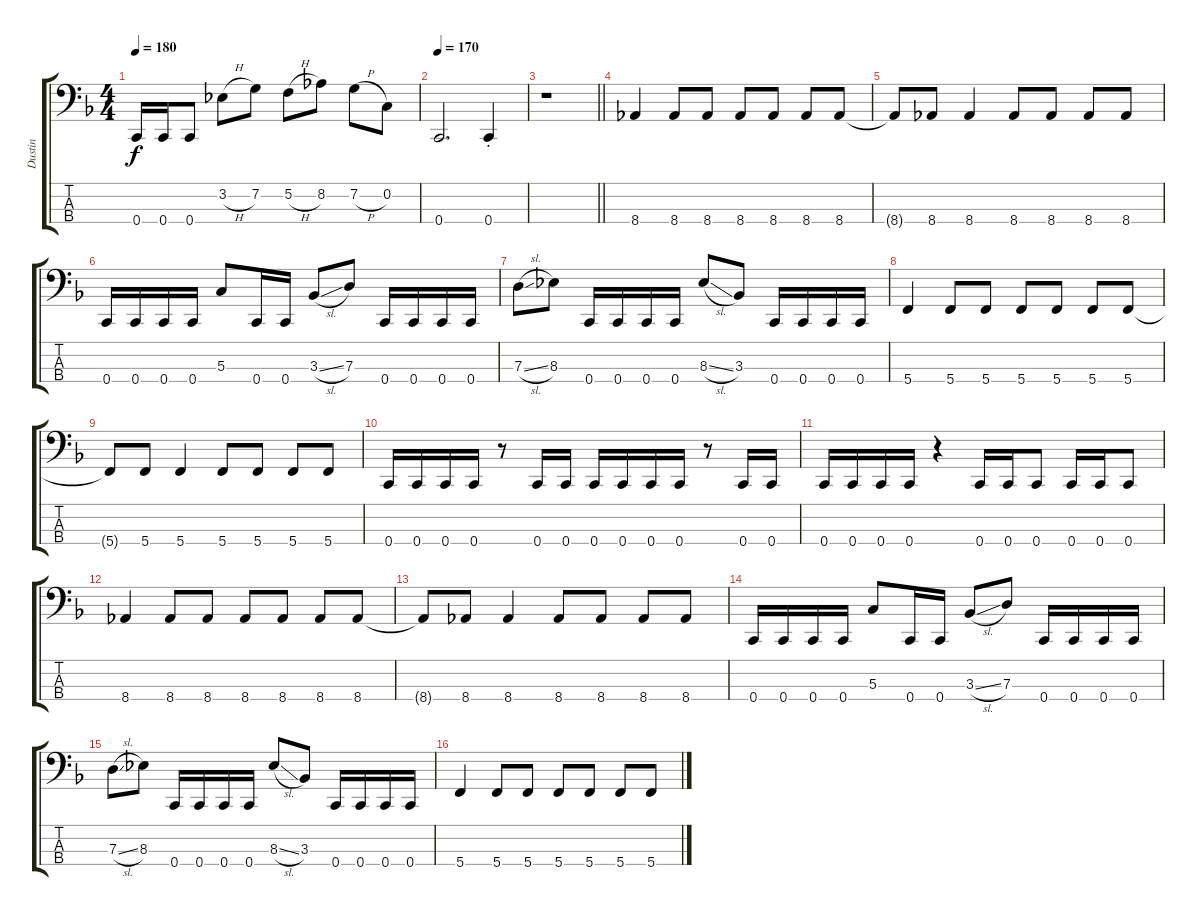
\track ("Dustin" "Dustin") {instrument electricbasspick}
\staff {score tabs}
\tuning (F2 C2 G1 C1) {hide}
\ts (4 4)
\tempo 180
\clef f4
\ks f
0.4.16{dy f} 0.4.16 0.4.8 3.2{h}.8 7.2.8 5.2{h}.8 8.2.8 7.2{h}.8 0.2.8 |
\tempo 170
0.4.2{d} 0.4{st}.4 |
\barLineRight lightlight
r.1 |
8.4.4 8.4.8 8.4.8 8.4.8 8.4.8 8.4.8 8.4.8 |
8.4{t}.8 8.4.8 8.4.4 8.4.8 8.4.8 8.4.8 8.4.8 |
0.4.16 0.4.16 0.4.16 0.4.16 5.3.8 0.4.16 0.4.16 3.3{sl}.8 7.3.8 0.4.16 0.4.16 0.4.16 0.4.16 |
7.3{sl}.8 8.3.8 0.4.16 0.4.16 0.4.16 0.4.16 8.3{sl}.8 3.3.8 0.4.16 0.4.16 0.4.16 0.4.16 |
5.4.4 5.4.8 5.4.8 5.4.8 5.4.8 5.4.8 5.4.8 |
5.4{t}.8 5.4.8 5.4.4 5.4.8 5.4.8 5.4.8 5.4.8 |
0.4.16 0.4.16 0.4.16 0.4.16 r.8 0.4.16 0.4.16 0.4.16 0.4.16 0.4.16 0.4.16 r.8 0.4.16 0.4.16 |
0.4.16 0.4.16 0.4.16 0.4.16 r.4 0.4.16 0.4.16 0.4.8 0.4.16 0.4.16 0.4.8 |
8.4.4 8.4.8 8.4.8 8.4.8 8.4.8 8.4.8 8.4.8 |
8.4{t}.8 8.4.8 8.4.4 8.4.8 8.4.8 8.4.8 8.4.8 |
0.4.16 0.4.16 0.4.16 0.4.16 5.3.8 0.4.16 0.4.16 3.3{sl}.8 7.3.8 0.4.16 0.4.16 0.4.16 0.4.16 |
7.3{sl}.8 8.3.8 0.4.16 0.4.16 0.4.16 0.4.16 8.3{sl}.8 3.3.8 0.4.16 0.4.16 0.4.16 0.4.16 |
5.4.4 5.4.8 5.4.8 5.4.8 5.4.8 5.4.8 5.4.8
